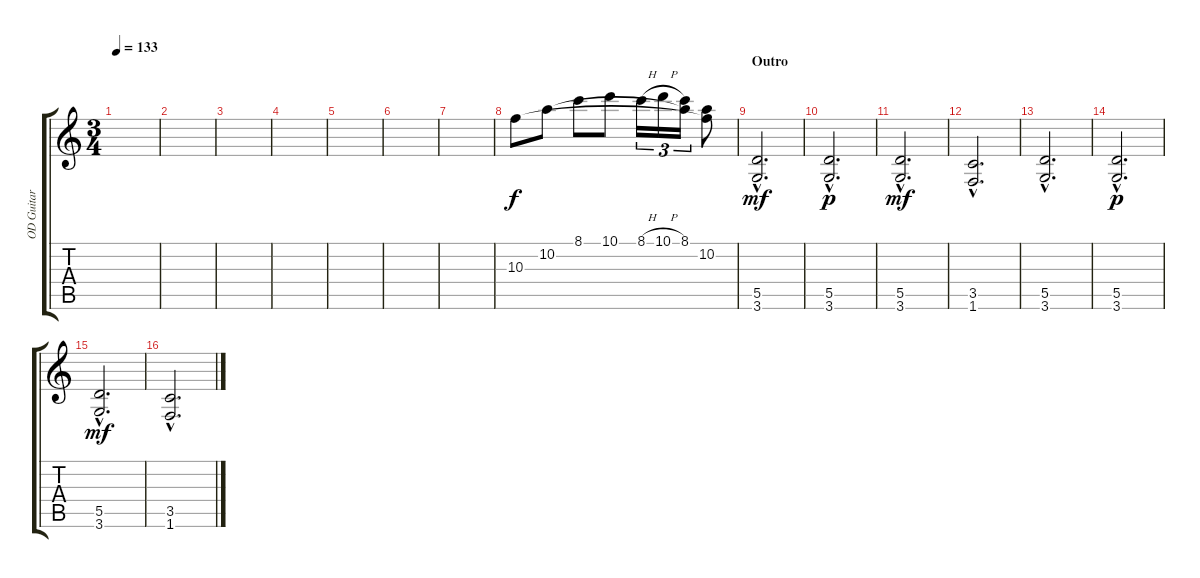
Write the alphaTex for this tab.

\track ("OD Guitar" "OD Guitar") {instrument overdrivenguitar}
\staff {score tabs}
\tuning (E4 B3 G3 D3 A2 E2) {hide}
\ts (3 4)
\tempo 133
\clef g2
\ks c
|
|
|
|
|
|
|
10.3.8 10.2.8 8.1.8 10.1.8 8.1{h}.16{tu (3 2)} 10.1{h}.16{tu (3 2)} (8.1 10.2{t}).16{tu (3 2)} (10.2 10.3{t}).8 |
\section ("" "Outro ")
(5.5{hac} 3.6{hac}).2{d dy mf} |
(5.5{hac} 3.6{hac}).2{d dy p} |
(5.5{hac} 3.6{hac}).2{d dy mf} |
(3.5{hac} 1.6{hac}).2{d} |
(5.5{hac} 3.6{hac}).2{d} |
(5.5{hac} 3.6{hac}).2{d dy p} |
(5.5{hac} 3.6{hac}).2{d dy mf} |
(3.5{hac} 1.6{hac}).2{d}
